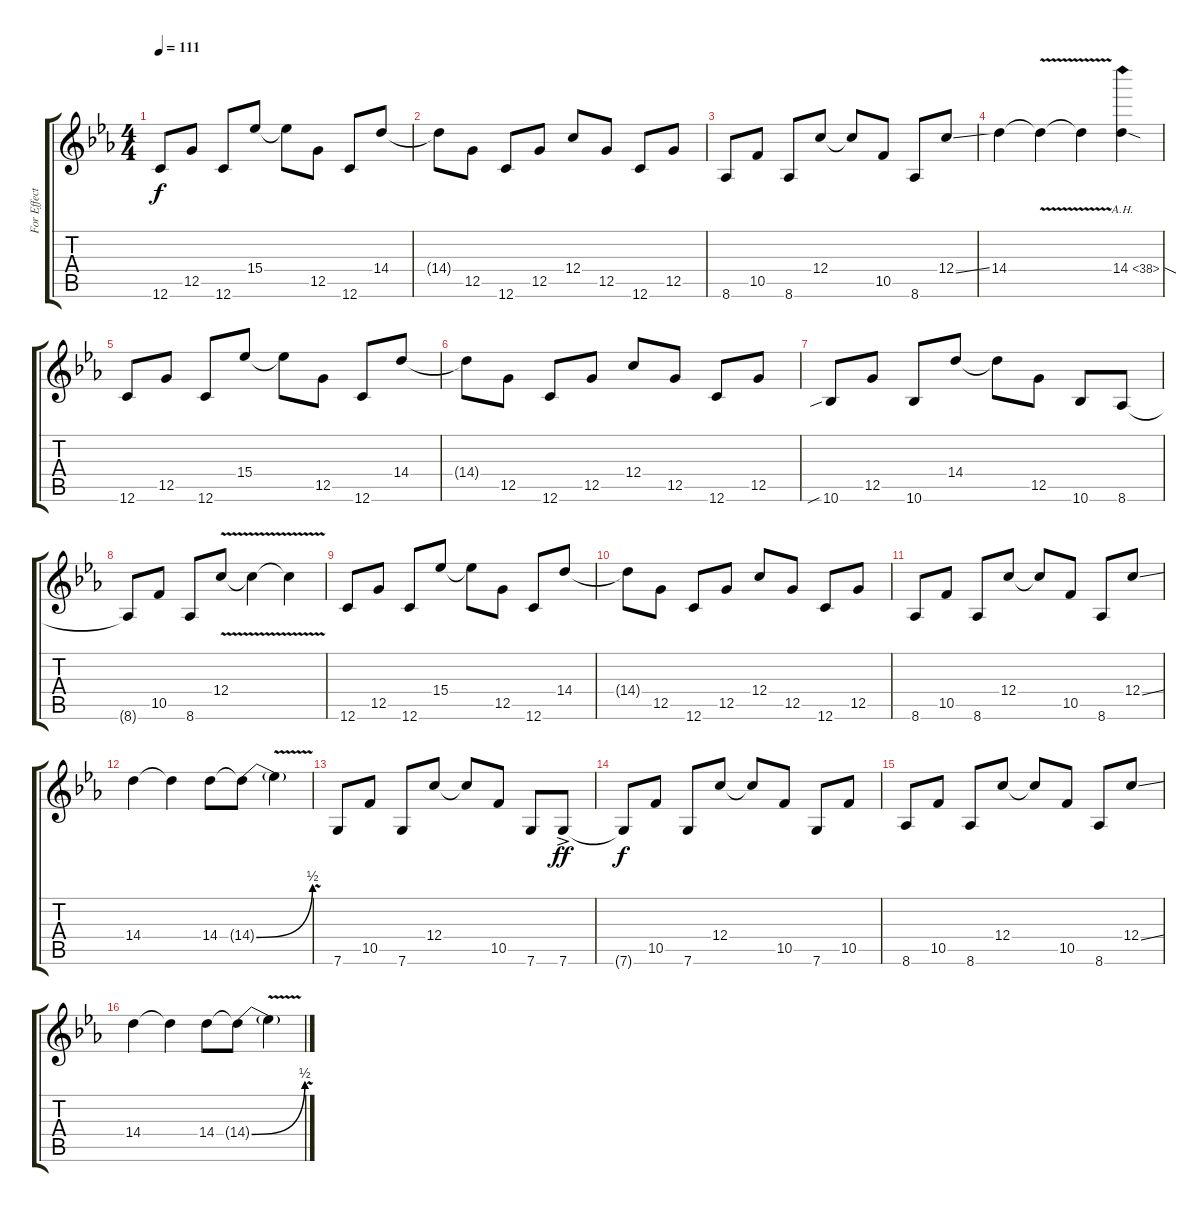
\track ("For Effect" "For Effect") {instrument distortionguitar}
\staff {score tabs}
\tuning (E4 C4 G3 C3 G2 C2) {hide}
\ts (4 4)
\tempo 111
\clef g2
\ks eb
12.6.8{dy f instrument distortionguitar} 12.5.8 12.6.8 15.4.8 15.4{t}.8 12.5.8 12.6.8 14.4.8 |
14.4{t}.8 12.5.8 12.6.8 12.5.8 12.4.8 12.5.8 12.6.8 12.5.8 |
8.6.8 10.5.8 8.6.8 12.4.8 12.4{t}.8 10.5.8 8.6.8 12.4{ss}.8 |
14.4.4 14.4{v t}.4 14.4{v t}.4 14.4{ah 24 sod}.4 |
12.6.8 12.5.8 12.6.8 15.4.8 15.4{t}.8 12.5.8 12.6.8 14.4.8 |
14.4{t}.8 12.5.8 12.6.8 12.5.8 12.4.8 12.5.8 12.6.8 12.5.8 |
10.6{sib}.8 12.5.8 10.6.8 14.4.8 14.4{t}.8 12.5.8 10.6.8 8.6.8 |
8.6{t}.8 10.5.8 8.6.8 12.4{v}.8 12.4{v t}.4 12.4{v t}.4 |
12.6.8 12.5.8 12.6.8 15.4.8 15.4{t}.8 12.5.8 12.6.8 14.4.8 |
14.4{t}.8 12.5.8 12.6.8 12.5.8 12.4.8 12.5.8 12.6.8 12.5.8 |
8.6.8 10.5.8 8.6.8 12.4.8 12.4{t}.8 10.5.8 8.6.8 12.4{ss}.8 |
14.4.4 14.4{t}.4 14.4.8 14.4{be (bend 0 0 60 2) t}.8 14.4{v t}.4 |
7.6.8 10.5.8 7.6.8 12.4.8 12.4{t}.8 10.5.8 7.6.8 7.6{ac}.8{dy ff} |
7.6{t}.8{dy f} 10.5.8 7.6.8 12.4.8 12.4{t}.8 10.5.8 7.6.8 10.5.8 |
8.6.8 10.5.8 8.6.8 12.4.8 12.4{t}.8 10.5.8 8.6.8 12.4{ss}.8 |
14.4.4 14.4{t}.4 14.4.8 14.4{be (bend 0 0 60 2) t}.8 14.4{v t}.4
